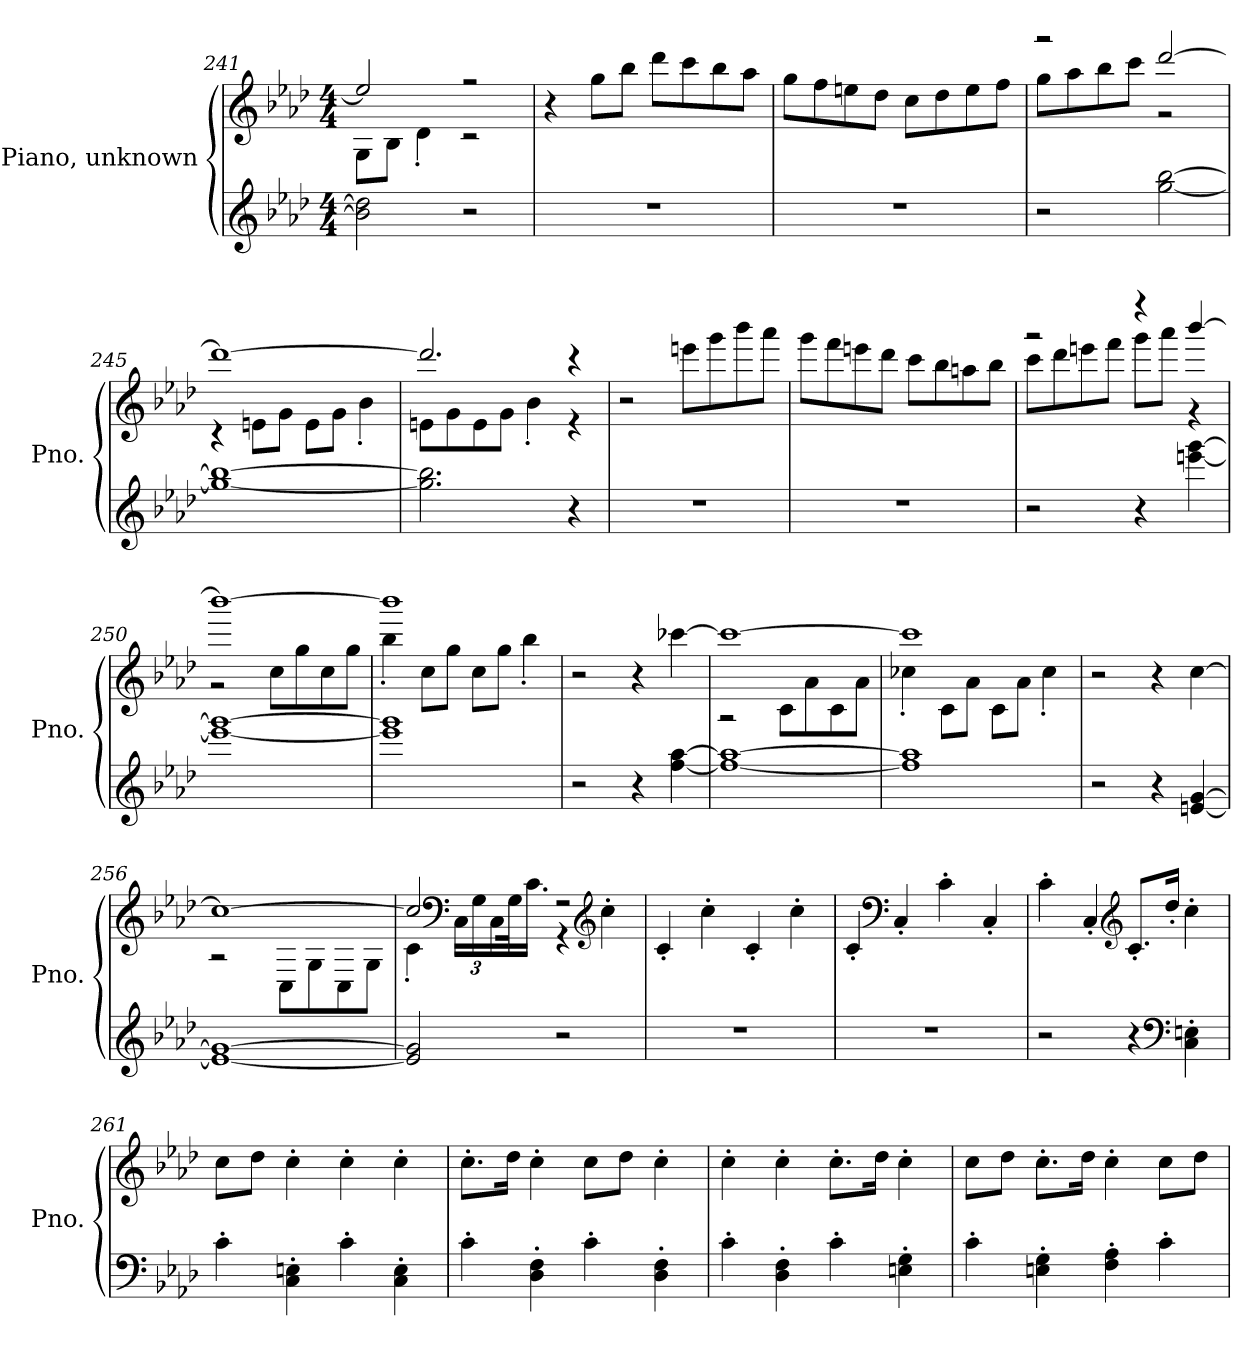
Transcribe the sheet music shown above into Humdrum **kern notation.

**kern	**kern
*part1	*part1
*staff2	*staff1
*I"Piano, unknown	*
*I'Pno.	*
*clefG2	*clefG2
*k[b-e-a-d-]	*k[b-e-a-d-]
*M4/4	*M4/4
=241	=241
*	*^
2b-\] 2dd-\]	2ee/]	8G\L
.	.	8B-\J
.	.	4d-'\
2r	2r	2r
*	*v	*v
=242	=242
1r	4r
.	8gg\L
.	8bb-\J
.	8ddd-\L
.	8ccc\
.	8bb-\
.	8aa-\J
=243	=243
1r	8gg\L
.	8ff\
.	8een\
.	8dd-\J
.	8cc\L
.	8dd-\
.	8ee\
.	8ff\J
=244	=244
*	*^
2r	2r	8gg\L
.	.	8aa-\
.	.	8bb-\
.	.	8ccc\J
[2gg\ [2bb-\	[2ddd-/	2r
!!LO:LB:g=z	!!
=245	=245	=245
1gg_ 1bb-_	1ddd-_	4r
.	.	8en\L
.	.	8g\J
.	.	8e\L
.	.	8g\J
.	.	4b-'\
=246	=246	=246
2.gg\] 2.bb-\]	2.ddd-/]	8en\L
.	.	8g\
.	.	8e\
.	.	8g\J
.	.	4b-'\
4r	4r	4r
*	*v	*v
=247	=247
1r	2r
.	8eeen\L
.	8ggg\
.	8bbb-\
.	8aaa-\J
=248	=248
1r	8ggg\L
.	8fff\
.	8eeen\
.	8ddd-\J
.	8ccc\L
.	8bb-\
.	8aan\
.	8bb-\J
!!LO:LB:g=z
=249	=249
*	*^
2r	2r	8ccc\L
.	.	8ddd-\
.	.	8eeen\
.	.	8fff\J
4r	4r	8ggg\L
.	.	8aaa-\J
[4eeen\ [4ggg\	[4bbb-/	4r
=250	=250	=250
1eee_ 1ggg_	1bbb-_	2r
.	.	8cc\L
.	.	8gg\
.	.	8cc\
.	.	8gg\J
=251	=251	=251
1eee] 1ggg]	1bbb-]	4bb-'\
.	.	8cc\L
.	.	8gg\J
.	.	8cc\L
.	.	8gg\J
.	.	4bb-'\
*	*v	*v
=252	=252
2r	2r
4r	4r
[4ff\ [4aa-\	[4ccc-X\
=253	=253
*	*^
1ff_ 1aa-_	1ccc-_	2r
.	.	8c\L
.	.	8a-\
.	.	8c\
.	.	8a-\J
=254	=254	=254
1ff] 1aa-]	1ccc-]	4cc-X'\
.	.	8c\L
.	.	8a-\J
.	.	8c\L
.	.	8a-\J
.	.	4cc-'\
*	*v	*v
!!LO:LB:g=z
=255	=255
2r	2r
4r	4r
[4en/ [4g/	[4cc\
=256	=256
*	*^
1e_ 1g_	1cc_	2r
.	.	8C\L
.	.	8G\
.	.	8C\
.	.	8G\J
=257	=257	=257
2e/] 2g/]	2cc/]	4c'\
*	*clefF4	*
*	*	*Xbrackettup
.	.	24C\LL
.	.	24G\
.	.	24C\
.	.	32G\K
.	.	16.c\JJ
2r	2r	4r
*	*clefG2	*
.	.	4cc'\
*	*v	*v
=258	=258
1r	4c'/
.	4cc'\
.	4c'/
.	4cc'\
=259	=259
1r	4c'/
*	*clefF4
.	4C'/
.	4c'\
.	4C'/
!!LO:LB:g=z
=260	=260
2r	4c'\
.	4C'/
*	*clefG2
4r	8.c'/L
.	16dd-'/Jk
*clefF4	*
4C\' 4En\'	4cc'\
=261	=261
4c'\	8cc\L
.	8dd-\J
4C\' 4En\'	4cc'\
4c'\	4cc'\
4C\' 4E\'	4cc'\
=262	=262
4c'\	8.cc'\L
.	16dd-\Jk
4D-\' 4F\'	4cc'\
4c'\	8cc\L
.	8dd-\J
4D-\' 4F\'	4cc'\
=263	=263
4c'\	4cc'\
4D-\' 4F\'	4cc'\
4c'\	8.cc'\L
.	16dd-\Jk
4En\' 4G\'	4cc'\
=264	=264
4c'\	8cc\L
.	8dd-\J
4En\' 4G\'	8.cc'\L
.	16dd-\Jk
4F\' 4A-\'	4cc'\
4c'\	8cc\L
.	8dd-\J
=	=
*-	*-
